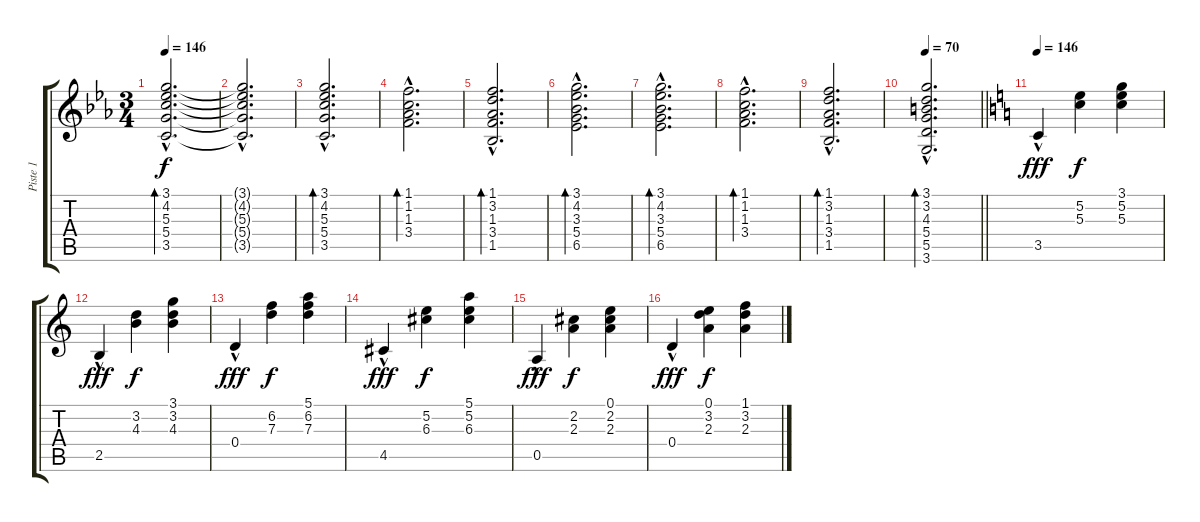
\track ("Piste 1" "Piste 1") {instrument acousticguitarsteel}
\staff {score tabs}
\tuning (E4 B3 G3 D3 A2 E2) {hide}
\ts (3 4)
\tempo 146
\tempo 100
\tempo 146
\clef g2
\ks cminor
(3.1{hac} 4.2{hac} 5.3{hac} 5.4{hac} 3.5{hac}).2{d bd 480 dy f instrument acousticguitarsteel} |
(3.1{hac t} 4.2{hac t} 5.3{hac t} 5.4{hac t} 3.5{hac t}).2{d} |
(3.1{hac} 4.2{hac} 5.3{hac} 5.4{hac} 3.5{hac}).2{d bd 480} |
(1.1{hac} 1.2{hac} 1.3{hac} 3.4{hac}).2{d bd 480} |
(1.1{hac} 3.2{hac} 1.3{hac} 3.4{hac} 1.5{hac}).2{d bd 480} |
(3.1{hac} 4.2{hac} 3.3{hac} 5.4{hac} 6.5{hac}).2{d bd 480} |
(3.1{hac} 4.2{hac} 3.3{hac} 5.4{hac} 6.5{hac}).2{d bd 480} |
(1.1{hac} 1.2{hac} 1.3{hac} 3.4{hac}).2{d bd 480} |
(1.1{hac} 3.2{hac} 1.3{hac} 3.4{hac} 1.5{hac}).2{d bd 480} |
\tempo 70
\barLineRight lightlight
(3.1{hac} 3.2{hac} 4.3{hac} 5.4{hac} 5.5{hac} 3.6{hac}).2{d bd 480} |
\tempo 146
\ks c
3.5{hac}.4{dy fff} (5.2 5.3).4{dy f} (3.1 5.2 5.3).4 |
2.5{hac}.4{dy fff} (3.2 4.3).4{dy f} (3.1 3.2 4.3).4 |
0.4{hac}.4{dy fff} (6.2 7.3).4{dy f} (5.1 6.2 7.3).4 |
4.5{hac}.4{dy fff} (5.2 6.3).4{dy f} (5.1 5.2 6.3).4 |
0.5{hac}.4{dy fff} (2.2 2.3).4{dy f} (0.1 2.2 2.3).4 |
0.4{hac}.4{dy fff} (0.1 3.2 2.3).4{dy f} (1.1 3.2 2.3).4
